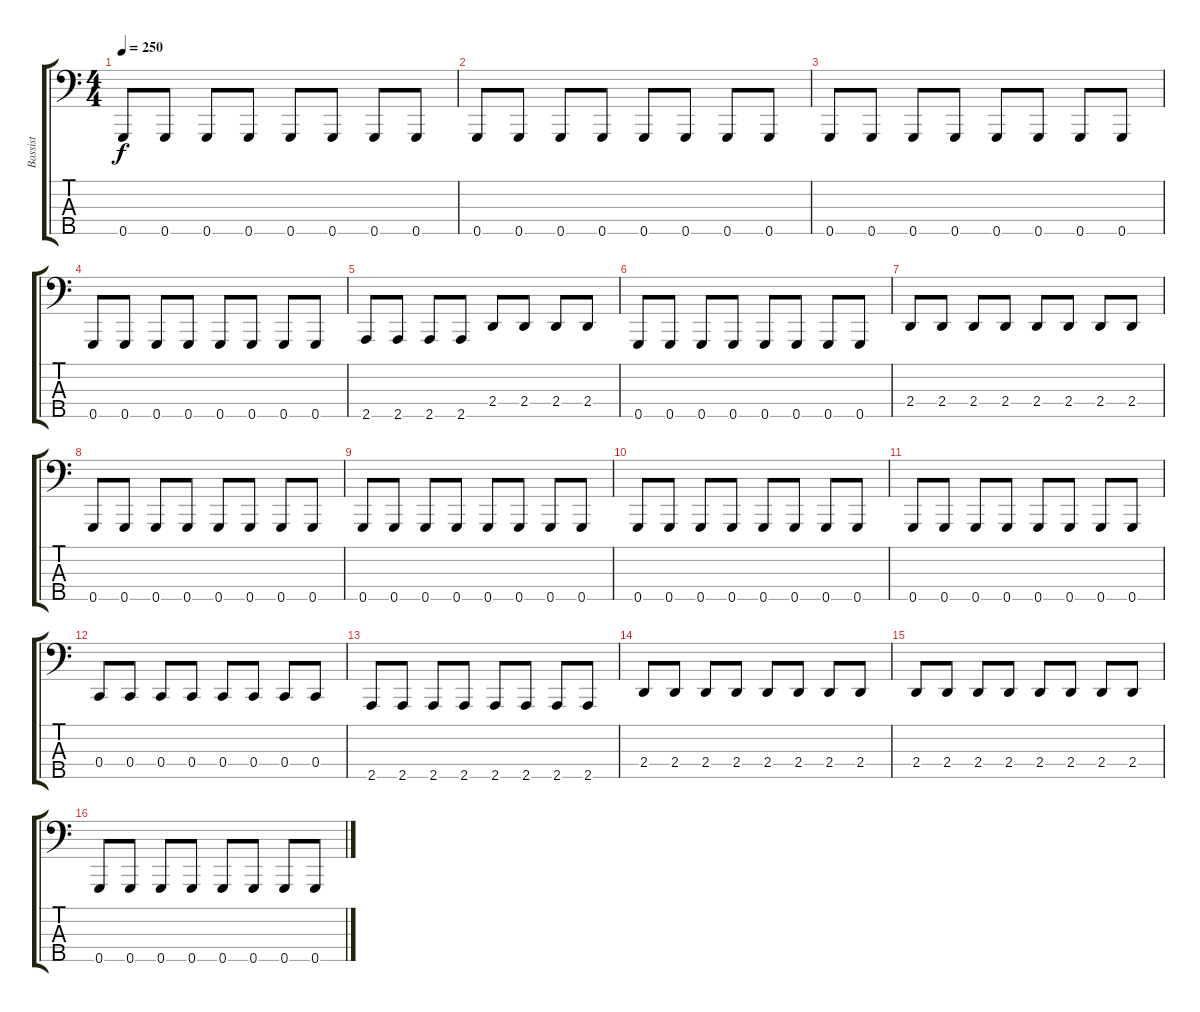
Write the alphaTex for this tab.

\track ("Bassist" "Bassist") {instrument electricbasspick}
\staff {score tabs}
\tuning (Eb2 Bb1 F1 C1 G0) {hide}
\ts (4 4)
\tempo 250
\clef f4
\ks c
0.5.8{dy f} 0.5.8 0.5.8 0.5.8 0.5.8 0.5.8 0.5.8 0.5.8 |
0.5.8 0.5.8 0.5.8 0.5.8 0.5.8 0.5.8 0.5.8 0.5.8 |
0.5.8 0.5.8 0.5.8 0.5.8 0.5.8 0.5.8 0.5.8 0.5.8 |
0.5.8 0.5.8 0.5.8 0.5.8 0.5.8 0.5.8 0.5.8 0.5.8 |
2.5.8 2.5.8 2.5.8 2.5.8 2.4.8 2.4.8 2.4.8 2.4.8 |
0.5.8 0.5.8 0.5.8 0.5.8 0.5.8 0.5.8 0.5.8 0.5.8 |
2.4.8 2.4.8 2.4.8 2.4.8 2.4.8 2.4.8 2.4.8 2.4.8 |
0.5.8 0.5.8 0.5.8 0.5.8 0.5.8 0.5.8 0.5.8 0.5.8 |
0.5.8 0.5.8 0.5.8 0.5.8 0.5.8 0.5.8 0.5.8 0.5.8 |
0.5.8 0.5.8 0.5.8 0.5.8 0.5.8 0.5.8 0.5.8 0.5.8 |
0.5.8 0.5.8 0.5.8 0.5.8 0.5.8 0.5.8 0.5.8 0.5.8 |
0.4.8 0.4.8 0.4.8 0.4.8 0.4.8 0.4.8 0.4.8 0.4.8 |
2.5.8 2.5.8 2.5.8 2.5.8 2.5.8 2.5.8 2.5.8 2.5.8 |
2.4.8 2.4.8 2.4.8 2.4.8 2.4.8 2.4.8 2.4.8 2.4.8 |
2.4.8 2.4.8 2.4.8 2.4.8 2.4.8 2.4.8 2.4.8 2.4.8 |
0.5.8 0.5.8 0.5.8 0.5.8 0.5.8 0.5.8 0.5.8 0.5.8
